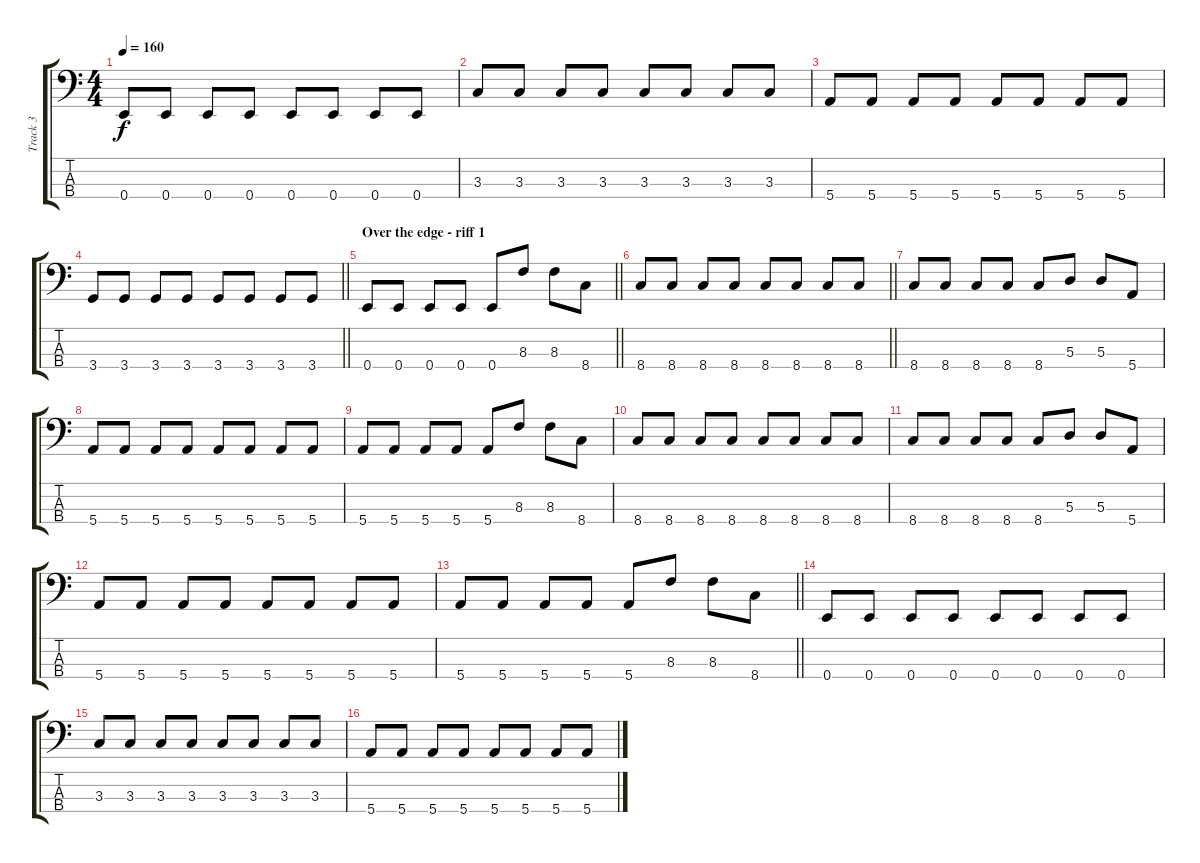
\track ("Track 3" "Track 3") {instrument electricbassfinger}
\staff {score tabs}
\tuning (G2 D2 A1 E1) {hide}
\ts (4 4)
\tempo 160
\clef f4
\ks c
0.4.8{dy f} 0.4.8 0.4.8 0.4.8 0.4.8 0.4.8 0.4.8 0.4.8 |
3.3.8 3.3.8 3.3.8 3.3.8 3.3.8 3.3.8 3.3.8 3.3.8 |
5.4.8 5.4.8 5.4.8 5.4.8 5.4.8 5.4.8 5.4.8 5.4.8 |
\barLineRight lightlight
3.4.8 3.4.8 3.4.8 3.4.8 3.4.8 3.4.8 3.4.8 3.4.8 |
\section ("" "Over the edge - riff 1")
\barLineRight lightlight
0.4.8 0.4.8 0.4.8 0.4.8 0.4.8 8.3.8 8.3.8 8.4.8 |
\barLineRight lightlight
8.4.8 8.4.8 8.4.8 8.4.8 8.4.8 8.4.8 8.4.8 8.4.8 |
8.4.8 8.4.8 8.4.8 8.4.8 8.4.8 5.3.8 5.3.8 5.4.8 |
5.4.8 5.4.8 5.4.8 5.4.8 5.4.8 5.4.8 5.4.8 5.4.8 |
5.4.8 5.4.8 5.4.8 5.4.8 5.4.8 8.3.8 8.3.8 8.4.8 |
8.4.8 8.4.8 8.4.8 8.4.8 8.4.8 8.4.8 8.4.8 8.4.8 |
8.4.8 8.4.8 8.4.8 8.4.8 8.4.8 5.3.8 5.3.8 5.4.8 |
5.4.8 5.4.8 5.4.8 5.4.8 5.4.8 5.4.8 5.4.8 5.4.8 |
\barLineRight lightlight
5.4.8 5.4.8 5.4.8 5.4.8 5.4.8 8.3.8 8.3.8 8.4.8 |
0.4.8 0.4.8 0.4.8 0.4.8 0.4.8 0.4.8 0.4.8 0.4.8 |
3.3.8 3.3.8 3.3.8 3.3.8 3.3.8 3.3.8 3.3.8 3.3.8 |
5.4.8 5.4.8 5.4.8 5.4.8 5.4.8 5.4.8 5.4.8 5.4.8
